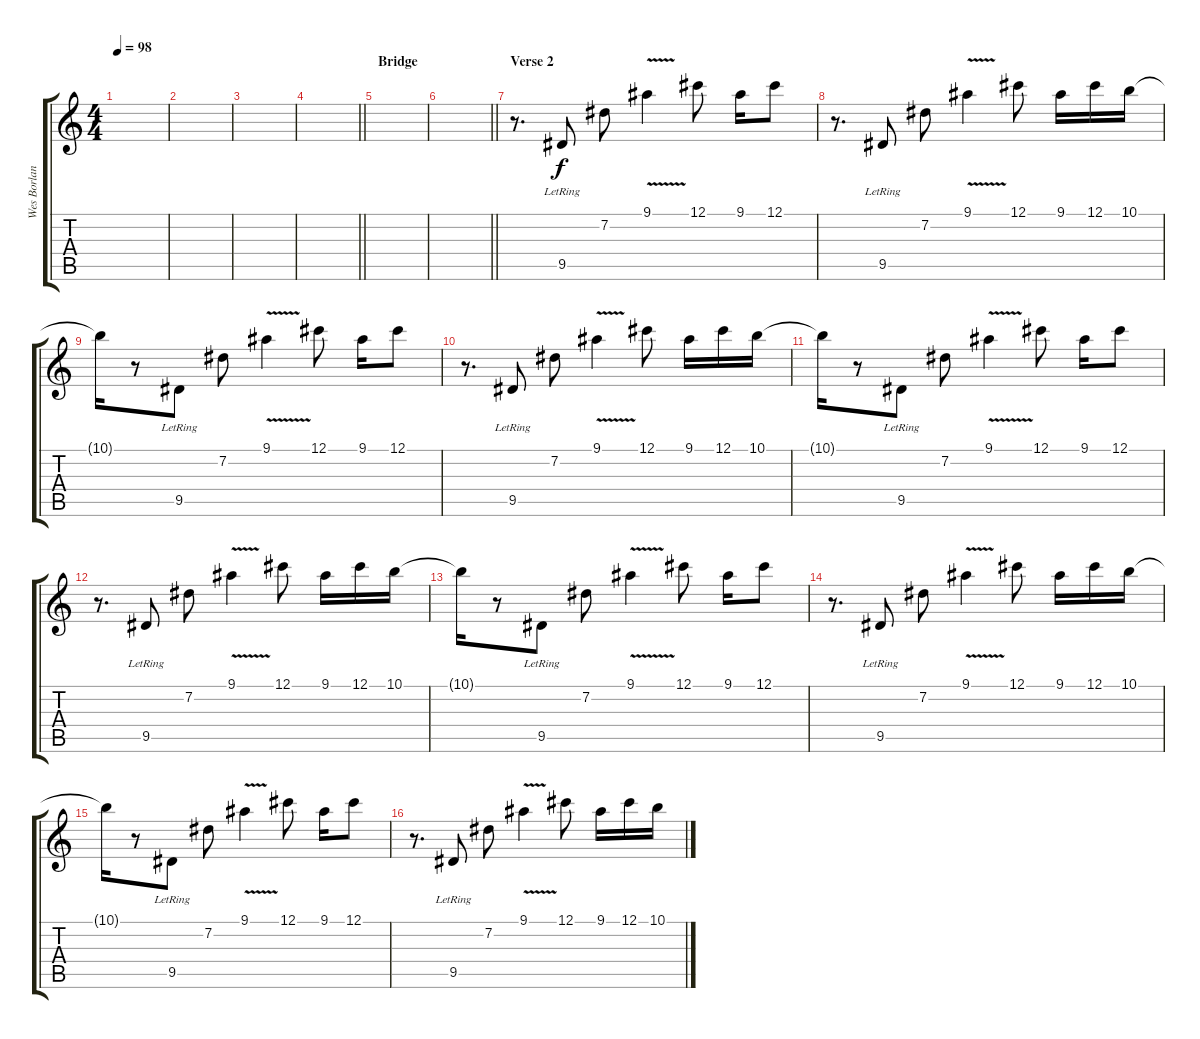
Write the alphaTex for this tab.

\track ("Wes Borland (Delay)" "Wes Borlan") {instrument acousticguitarnylon}
\staff {score tabs}
\tuning (Db4 Ab3 E3 B2 Gb2 Db2) {hide}
\ts (4 4)
\tempo 98
\clef g2
\ks c
|
|
|
\barLineRight lightlight
|
\section ("" "Bridge")
|
\barLineRight lightlight
|
\section ("" "Verse 2")
r.8{d} 9.5{lr}.8 7.2.8 9.1{v}.4 12.1.8 9.1.16 12.1.8 |
r.8{d} 9.5{lr}.8 7.2.8 9.1{v}.4 12.1.8 9.1.16 12.1.16 10.1.16 |
10.1{t}.16 r.8 9.5{lr}.8 7.2.8 9.1{v}.4 12.1.8 9.1.16 12.1.8 |
r.8{d} 9.5{lr}.8 7.2.8 9.1{v}.4 12.1.8 9.1.16 12.1.16 10.1.16 |
10.1{t}.16 r.8 9.5{lr}.8 7.2.8 9.1{v}.4 12.1.8 9.1.16 12.1.8 |
r.8{d} 9.5{lr}.8 7.2.8 9.1{v}.4 12.1.8 9.1.16 12.1.16 10.1.16 |
10.1{t}.16 r.8 9.5{lr}.8 7.2.8 9.1{v}.4 12.1.8 9.1.16 12.1.8 |
r.8{d} 9.5{lr}.8 7.2.8 9.1{v}.4 12.1.8 9.1.16 12.1.16 10.1.16 |
10.1{t}.16 r.8 9.5{lr}.8 7.2.8 9.1{v}.4 12.1.8 9.1.16 12.1.8 |
r.8{d} 9.5{lr}.8 7.2.8 9.1{v}.4 12.1.8 9.1.16 12.1.16 10.1.16
